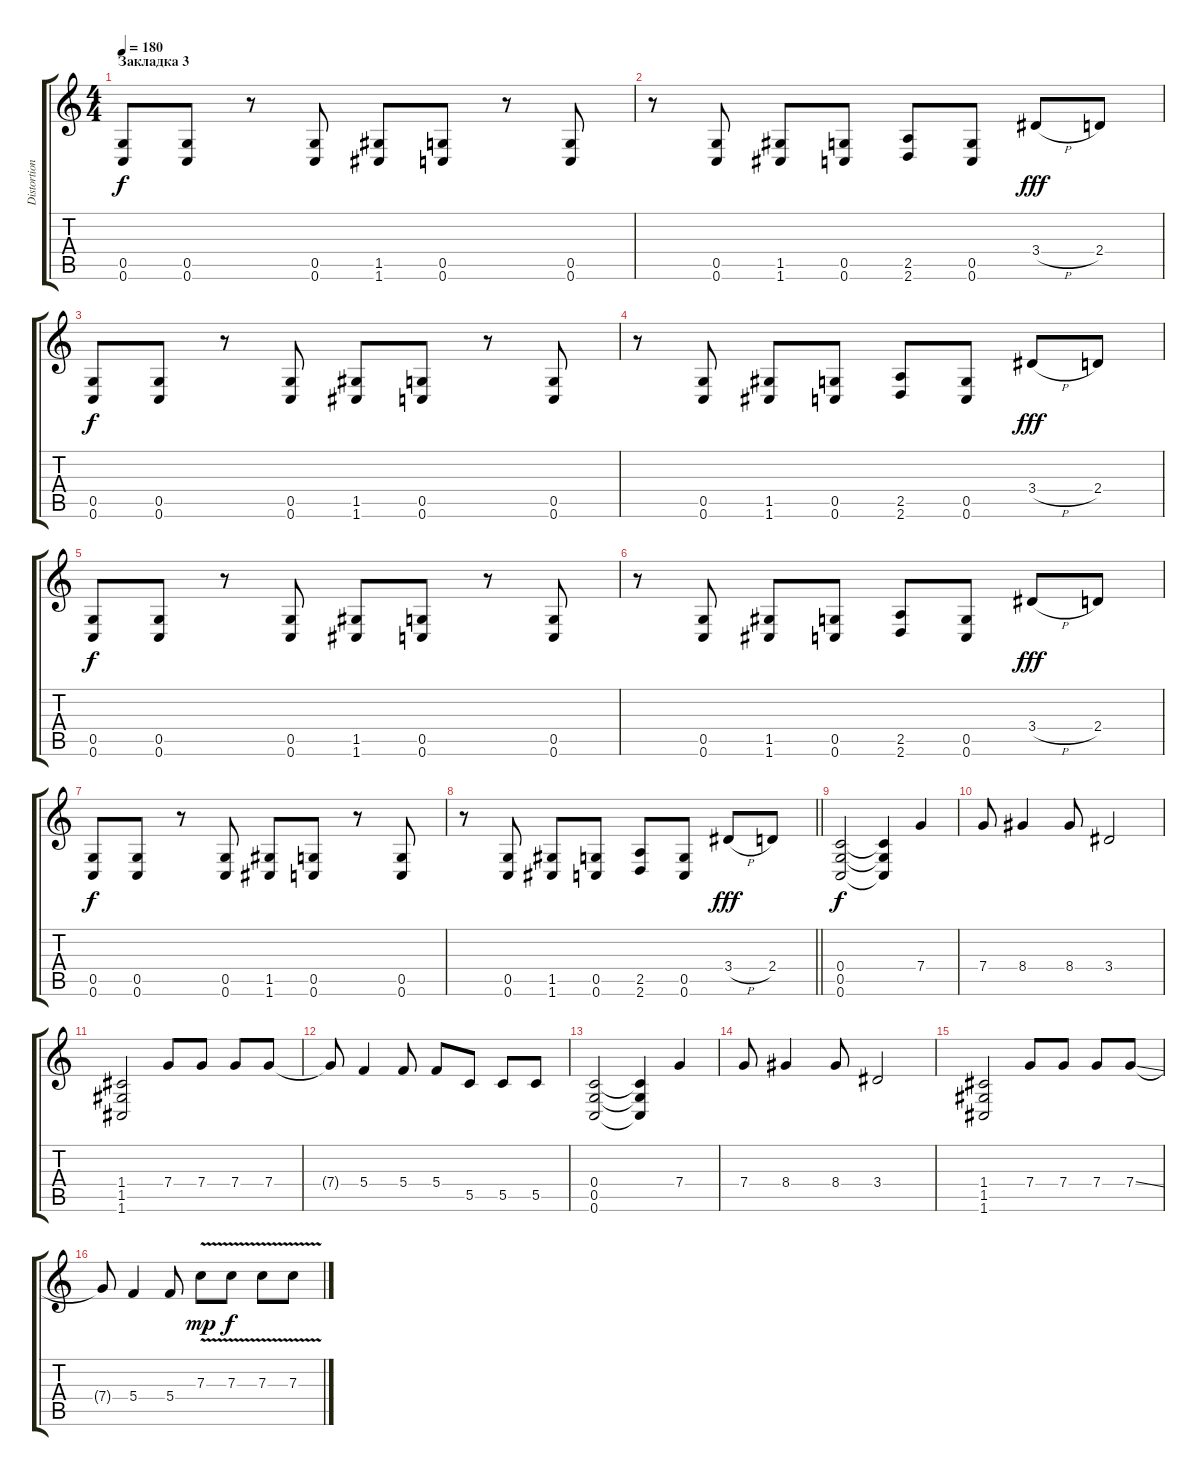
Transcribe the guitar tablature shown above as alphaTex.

\track ("Distortion" "Distortion") {instrument distortionguitar}
\staff {score tabs}
\tuning (D4 A3 F3 C3 G2 C2) {hide}
\ts (4 4)
\section ("" "Закладка 3")
\tempo 180
\clef g2
\ks c
(0.5 0.6).8{dy f} (0.5 0.6).8 r.8 (0.5 0.6).8 (1.5 1.6).8 (0.5 0.6).8 r.8 (0.5 0.6).8 |
r.8 (0.5 0.6).8 (1.5 1.6).8 (0.5 0.6).8 (2.5 2.6).8 (0.5 0.6).8 3.4{h}.8{dy fff} 2.4.8 |
(0.5 0.6).8{dy f} (0.5 0.6).8 r.8 (0.5 0.6).8 (1.5 1.6).8 (0.5 0.6).8 r.8 (0.5 0.6).8 |
r.8 (0.5 0.6).8 (1.5 1.6).8 (0.5 0.6).8 (2.5 2.6).8 (0.5 0.6).8 3.4{h}.8{dy fff} 2.4.8 |
(0.5 0.6).8{dy f} (0.5 0.6).8 r.8 (0.5 0.6).8 (1.5 1.6).8 (0.5 0.6).8 r.8 (0.5 0.6).8 |
r.8 (0.5 0.6).8 (1.5 1.6).8 (0.5 0.6).8 (2.5 2.6).8 (0.5 0.6).8 3.4{h}.8{dy fff} 2.4.8 |
(0.5 0.6).8{dy f} (0.5 0.6).8 r.8 (0.5 0.6).8 (1.5 1.6).8 (0.5 0.6).8 r.8 (0.5 0.6).8 |
\barLineRight lightlight
r.8 (0.5 0.6).8 (1.5 1.6).8 (0.5 0.6).8 (2.5 2.6).8 (0.5 0.6).8 3.4{h}.8{dy fff} 2.4.8 |
(0.4 0.5 0.6).2{dy f} (0.4{t} 0.5{t} 0.6{t}).4 7.4.4 |
7.4.8 8.4.4 8.4.8 3.4.2 |
(1.4 1.5 1.6).2 7.4.8 7.4.8 7.4.8 7.4.8 |
7.4{t}.8 5.4.4 5.4.8 5.4.8 5.5.8 5.5.8 5.5.8 |
(0.4 0.5 0.6).2 (0.4{t} 0.5{t} 0.6{t}).4 7.4.4 |
7.4.8 8.4.4 8.4.8 3.4.2 |
(1.4 1.5 1.6).2 7.4.8 7.4.8 7.4.8 7.4{ss}.8 |
7.4{t}.8 5.4.4 5.4.8 7.3{v}.8{dy mp} 7.3{v}.8{dy f} 7.3{v}.8 7.3{v}.8
